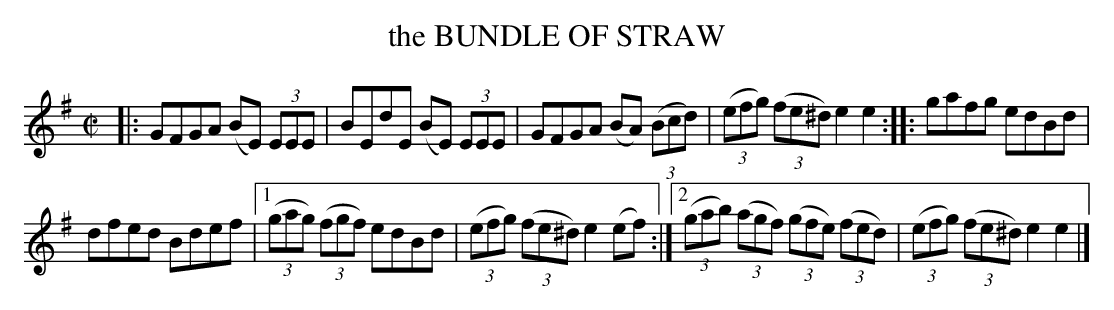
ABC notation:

X:1
T: the BUNDLE OF STRAW
M: C|
L: 1/8
K: Em
|:\
GFGA (BE) (3EEE | BEdE (BE) (3EEE |\
GFGA (BA) (3(Bcd) | (3(efg) (3(fe^d) e2e2 ::\
gafg edBd |
dfed Bdef |\
[1 (3(gag) (3(fgf) edBd | (3(efg) (3(fe^d) e2(ef) :|\
[2 (3(gab) (3(agf) (3(gfe) (3(fed) | (3(efg) (3(fe^d) e2e2 |]
